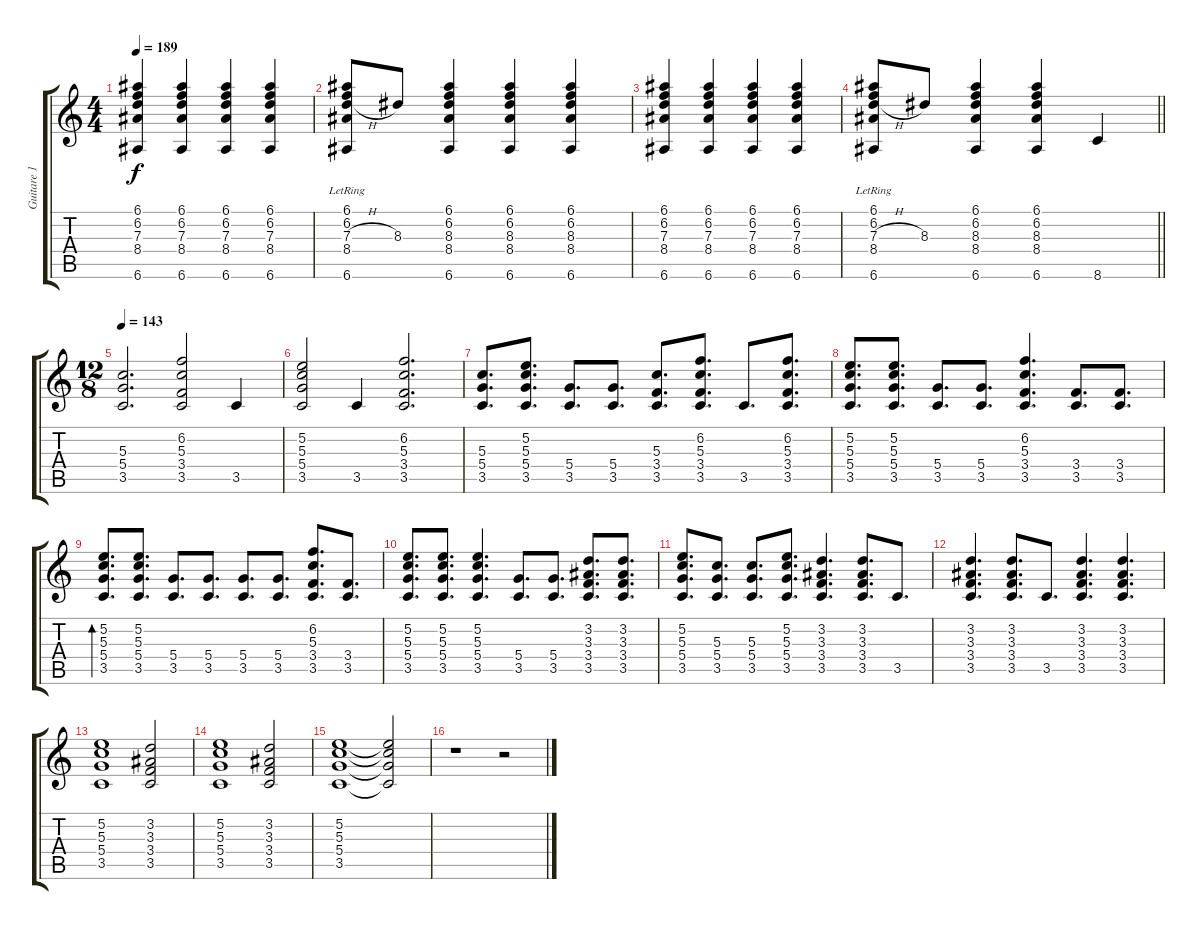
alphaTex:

\track ("Guitare 1" "Guitare 1") {instrument overdrivenguitar}
\staff {score tabs}
\tuning (E4 B3 G3 D3 A2 E2) {hide}
\ts (4 4)
\tempo 189
\clef g2
\ks c
(6.1 6.2 7.3 8.4 6.6).4{dy f} (6.1 6.2 7.3 8.4 6.6).4 (6.1 6.2 7.3 8.4 6.6).4 (6.1 6.2 7.3 8.4 6.6).4 |
(6.1{lr} 6.2{lr} 7.3{h} 8.4{lr} 6.6{lr}).8 8.3.8 (6.1 6.2 8.3 8.4 6.6).4 (6.1 6.2 8.3 8.4 6.6).4 (6.1 6.2 8.3 8.4 6.6).4 |
(6.1 6.2 7.3 8.4 6.6).4 (6.1 6.2 7.3 8.4 6.6).4 (6.1 6.2 7.3 8.4 6.6).4 (6.1 6.2 7.3 8.4 6.6).4 |
\barLineRight lightlight
(6.1{lr} 6.2{lr} 7.3{h} 8.4{lr} 6.6{lr}).8 8.3.8 (6.1 6.2 8.3 8.4 6.6).4 (6.1 6.2 8.3 8.4 6.6).4 8.6.4 |
\ts (12 8)
\tempo 143
(5.3 5.4 3.5).2{d} (6.2 5.3 3.4 3.5).2 3.5.4 |
(5.2 5.3 5.4 3.5).2 3.5.4 (6.2 5.3 3.4 3.5).2{d} |
(5.3 5.4 3.5).8{d} (5.2 5.3 5.4 3.5).8{d} (5.4 3.5).8{d} (5.4 3.5).8{d} (5.3 3.4 3.5).8{d} (6.2 5.3 3.4 3.5).8{d} 3.5.8{d} (6.2 5.3 3.4 3.5).8{d} |
(5.2 5.3 5.4 3.5).8{d} (5.2 5.3 5.4 3.5).8{d} (5.4 3.5).8{d} (5.4 3.5).8{d} (6.2 5.3 3.4 3.5).4{d} (3.4 3.5).8{d} (3.4 3.5).8{d} |
(5.2 5.3 5.4 3.5).8{d bd 120} (5.2 5.3 5.4 3.5).8{d} (5.4 3.5).8{d} (5.4 3.5).8{d} (5.4 3.5).8{d} (5.4 3.5).8{d} (6.2 5.3 3.4 3.5).8{d} (3.4 3.5).8{d} |
(5.2 5.3 5.4 3.5).8{d} (5.2 5.3 5.4 3.5).8{d} (5.2 5.3 5.4 3.5).4{d} (5.4 3.5).8{d} (5.4 3.5).8{d} (3.2 3.3 3.4 3.5).8{d} (3.2 3.3 3.4 3.5).8{d} |
(5.2 5.3 5.4 3.5).8{d} (5.3 5.4 3.5).8{d} (5.3 5.4 3.5).8{d} (5.2 5.3 5.4 3.5).8{d} (3.2 3.3 3.4 3.5).4{d} (3.2 3.3 3.4 3.5).8{d} 3.5.8{d} |
(3.2 3.3 3.4 3.5).4{d} (3.2 3.3 3.4 3.5).8{d} 3.5.8{d} (3.2 3.3 3.4 3.5).4{d} (3.2 3.3 3.4 3.5).4{d} |
(5.2 5.3 5.4 3.5).1 (3.2 3.3 3.4 3.5).2 |
(5.2 5.3 5.4 3.5).1 (3.2 3.3 3.4 3.5).2 |
(5.2 5.3 5.4 3.5).1 (5.2{t} 5.3{t} 5.4{t} 3.5{t}).2 |
r.1 r.2
